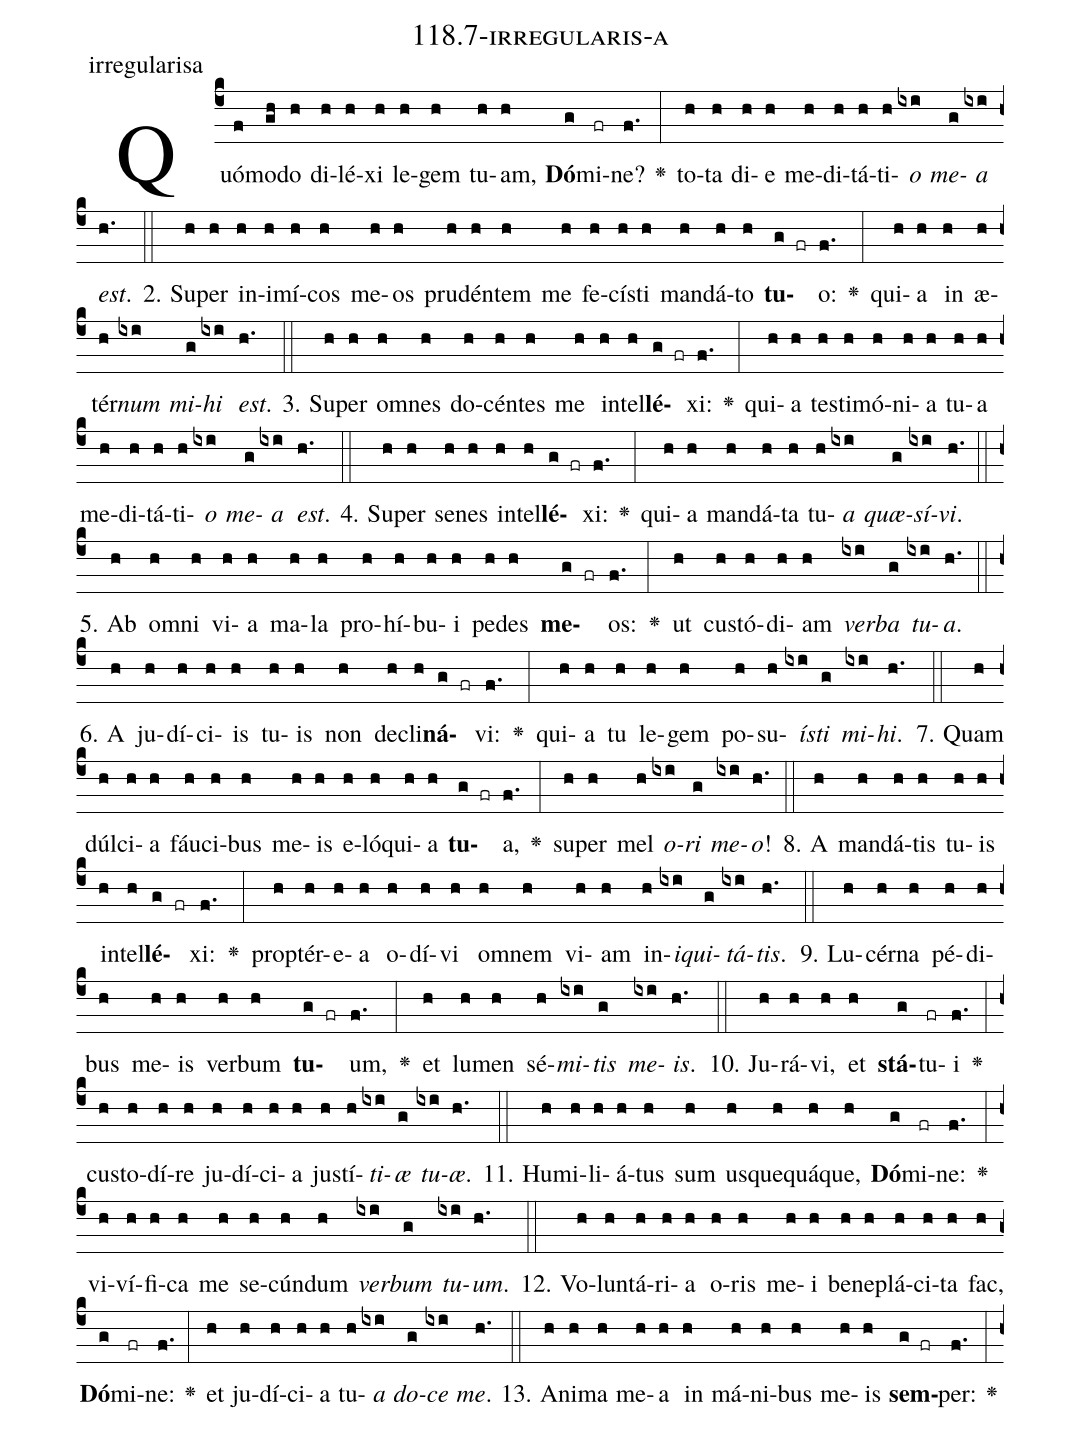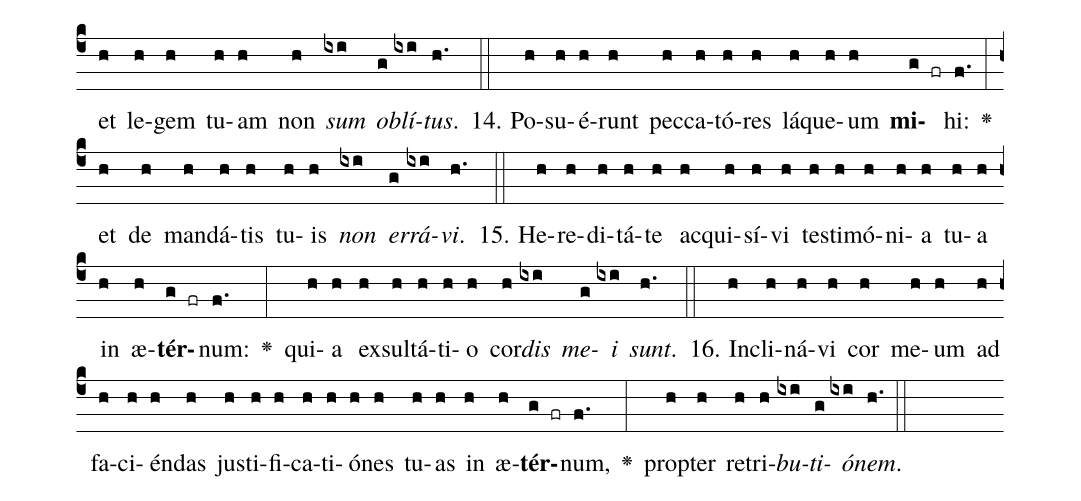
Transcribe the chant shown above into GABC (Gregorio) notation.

name: 118.7-irregularis-a;
annotation: irregularisa;
%%
(c4)Quó(f)mo(gh)do(h) di(h)lé(h)xi(h) le(h)gem(h) tu(h)am,(h) <b>Dó</b>(g)mi(fr)ne?(f.) <v>\greheightstar</v>(:) to(h)ta(h) di(h)e(h) me(h)di(h)tá(h)ti(h)<i>o</i>(ixi) <i>me</i>(g)<i>a</i>(ixi) <i>est</i>.(h.) (::)
2. Su(h)per(h) in(h)i(h)mí(h)cos(h) me(h)os(h) pru(h)dén(h)tem(h) me(h) fe(h)cís(h)ti(h) man(h)dá(h)to(h) <b>tu</b>(g fr)o:(f.) <v>\greheightstar</v>(:) qui(h)a(h) in(h) æ(h)tér(h)<i>num</i>(ixi) <i>mi</i>(g)<i>hi</i>(ixi) <i>est</i>.(h.) (::)
3. Su(h)per(h) om(h)nes(h) do(h)cén(h)tes(h) me(h) in(h)tel(h)<b>lé</b>(g fr)xi:(f.) <v>\greheightstar</v>(:) qui(h)a(h) tes(h)ti(h)mó(h)ni(h)a(h) tu(h)a(h) me(h)di(h)tá(h)ti(h)<i>o</i>(ixi) <i>me</i>(g)<i>a</i>(ixi) <i>est</i>.(h.) (::)
4. Su(h)per(h) se(h)nes(h) in(h)tel(h)<b>lé</b>(g fr)xi:(f.) <v>\greheightstar</v>(:) qui(h)a(h) man(h)dá(h)ta(h) tu(h)<i>a</i>(ixi) <i>quæ</i>(g)<i>sí</i>(ixi)<i>vi</i>.(h.) (::)
5. Ab(h) om(h)ni(h) vi(h)a(h) ma(h)la(h) pro(h)hí(h)bu(h)i(h) pe(h)des(h) <b>me</b>(g fr)os:(f.) <v>\greheightstar</v>(:) ut(h) cus(h)tó(h)di(h)am(h) <i>ver</i>(ixi)<i>ba</i>(g) <i>tu</i>(ixi)<i>a</i>.(h.) (::)
6. A(h) ju(h)dí(h)ci(h)is(h) tu(h)is(h) non(h) de(h)cli(h)<b>ná</b>(g fr)vi:(f.) <v>\greheightstar</v>(:) qui(h)a(h) tu(h) le(h)gem(h) po(h)su(h)<i>ís</i>(ixi)<i>ti</i>(g) <i>mi</i>(ixi)<i>hi</i>.(h.) (::)
7. Quam(h) dúl(h)ci(h)a(h) fáu(h)ci(h)bus(h) me(h)is(h) e(h)ló(h)qui(h)a(h) <b>tu</b>(g fr)a,(f.) <v>\greheightstar</v>(:) su(h)per(h) mel(h) <i>o</i>(ixi)<i>ri</i>(g) <i>me</i>(ixi)<i>o</i>!(h.) (::)
8. A(h) man(h)dá(h)tis(h) tu(h)is(h) in(h)tel(h)<b>lé</b>(g fr)xi:(f.) <v>\greheightstar</v>(:) prop(h)tér(h)e(h)a(h) o(h)dí(h)vi(h) om(h)nem(h) vi(h)am(h) in(h)<i>i</i>(ixi)<i>qui</i>(g)<i>tá</i>(ixi)<i>tis</i>.(h.) (::)
9. Lu(h)cér(h)na(h) pé(h)di(h)bus(h) me(h)is(h) ver(h)bum(h) <b>tu</b>(g fr)um,(f.) <v>\greheightstar</v>(:) et(h) lu(h)men(h) sé(h)<i>mi</i>(ixi)<i>tis</i>(g) <i>me</i>(ixi)<i>is</i>.(h.) (::)
10. Ju(h)rá(h)vi,(h) et(h) <b>stá</b>(g)tu(fr)i(f.) <v>\greheightstar</v>(:) cus(h)to(h)dí(h)re(h) ju(h)dí(h)ci(h)a(h) jus(h)tí(h)<i>ti</i>(ixi)<i>æ</i>(g) <i>tu</i>(ixi)<i>æ</i>.(h.) (::)
11. Hu(h)mi(h)li(h)á(h)tus(h) sum(h) us(h)que(h)quá(h)que,(h) <b>Dó</b>(g)mi(fr)ne:(f.) <v>\greheightstar</v>(:) vi(h)ví(h)fi(h)ca(h) me(h) se(h)cún(h)dum(h) <i>ver</i>(ixi)<i>bum</i>(g) <i>tu</i>(ixi)<i>um</i>.(h.) (::)
12. Vo(h)lun(h)tá(h)ri(h)a(h) o(h)ris(h) me(h)i(h) be(h)ne(h)plá(h)ci(h)ta(h) fac,(h) <b>Dó</b>(g)mi(fr)ne:(f.) <v>\greheightstar</v>(:) et(h) ju(h)dí(h)ci(h)a(h) tu(h)<i>a</i>(ixi) <i>do</i>(g)<i>ce</i>(ixi) <i>me</i>.(h.) (::)
13. A(h)ni(h)ma(h) me(h)a(h) in(h) má(h)ni(h)bus(h) me(h)is(h) <b>sem</b>(g fr)per:(f.) <v>\greheightstar</v>(:) et(h) le(h)gem(h) tu(h)am(h) non(h) <i>sum</i>(ixi) <i>ob</i>(g)<i>lí</i>(ixi)<i>tus</i>.(h.) (::)
14. Po(h)su(h)é(h)runt(h) pec(h)ca(h)tó(h)res(h) lá(h)que(h)um(h) <b>mi</b>(g fr)hi:(f.) <v>\greheightstar</v>(:) et(h) de(h) man(h)dá(h)tis(h) tu(h)is(h) <i>non</i>(ixi) <i>er</i>(g)<i>rá</i>(ixi)<i>vi</i>.(h.) (::)
15. He(h)re(h)di(h)tá(h)te(h) ac(h)qui(h)sí(h)vi(h) tes(h)ti(h)mó(h)ni(h)a(h) tu(h)a(h) in(h) æ(h)<b>tér</b>(g fr)num:(f.) <v>\greheightstar</v>(:) qui(h)a(h) ex(h)sul(h)tá(h)ti(h)o(h) cor(h)<i>dis</i>(ixi) <i>me</i>(g)<i>i</i>(ixi) <i>sunt</i>.(h.) (::)
16. In(h)cli(h)ná(h)vi(h) cor(h) me(h)um(h) ad(h) fa(h)ci(h)én(h)das(h) jus(h)ti(h)fi(h)ca(h)ti(h)ó(h)nes(h) tu(h)as(h) in(h) æ(h)<b>tér</b>(g fr)num,(f.) <v>\greheightstar</v>(:) prop(h)ter(h) re(h)tri(h)<i>bu</i>(ixi)<i>ti</i>(g)<i>ó</i>(ixi)<i>nem</i>.(h.) (::)
